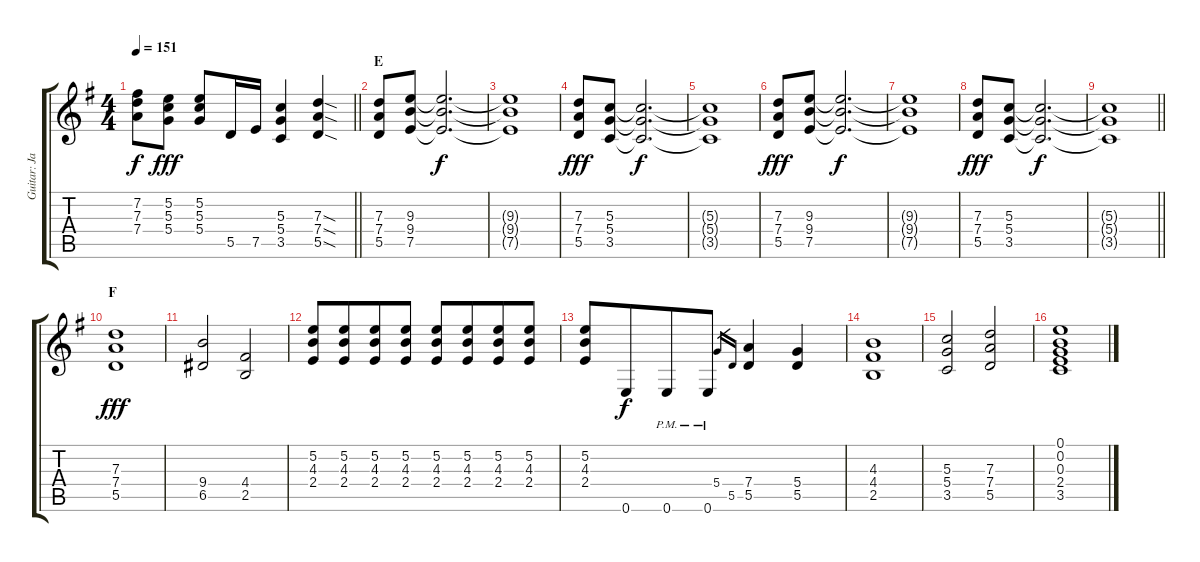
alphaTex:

\track ("Guitar: Jake I" "Guitar: Ja") {instrument overdrivenguitar}
\staff {score tabs}
\tuning (E4 B3 G3 D3 A2 E2) {hide}
\ts (4 4)
\tempo 151
\clef g2
\barLineRight lightlight
\ks g
(7.2{t} 7.3{t} 7.4{t}).8{dy f} (5.2 5.3 5.4).8{dy fff} (5.2 5.3 5.4).8 5.5.16 7.5.16 (5.3 5.4 3.5).4 (7.3{sod} 7.4{sod} 5.5{sod}).4 |
\section ("" "E")
(7.3 7.4 5.5).8 (9.3 9.4 7.5).8 (9.3{t} 9.4{t} 7.5{t}).2{d dy f} |
(9.3{t} 9.4{t} 7.5{t}).1 |
(7.3 7.4 5.5).8{dy fff} (5.3 5.4 3.5).8 (5.3{t} 5.4{t} 3.5{t}).2{d dy f} |
(5.3{t} 5.4{t} 3.5{t}).1 |
(7.3 7.4 5.5).8{dy fff} (9.3 9.4 7.5).8 (9.3{t} 9.4{t} 7.5{t}).2{d dy f} |
(9.3{t} 9.4{t} 7.5{t}).1 |
(7.3 7.4 5.5).8{dy fff} (5.3 5.4 3.5).8 (5.3{t} 5.4{t} 3.5{t}).2{d dy f} |
\barLineRight lightlight
(5.3{t} 5.4{t} 3.5{t}).1 |
\section ("" "F")
(7.3 7.4 5.5).1{dy fff} |
(9.4 6.5).2 (4.4 2.5).2 |
(5.2 4.3 2.4).8 (5.2 4.3 2.4).8{beam merge} (5.2 4.3 2.4).8 (5.2 4.3 2.4).8 (5.2 4.3 2.4).8 (5.2 4.3 2.4).8{beam merge} (5.2 4.3 2.4).8 (5.2 4.3 2.4).8 |
(5.2 4.3 2.4).8 0.6.8{dy f beam merge} 0.6{pm}.8 0.6{pm}.8 5.4.16{gr} 5.5.16{gr} (7.4 5.5).4 (5.4 5.5).4 |
(4.3 4.4 2.5).1 |
(5.3 5.4 3.5).2 (7.3 7.4 5.5).2 |
(0.1 0.2 0.3 2.4 3.5).1
